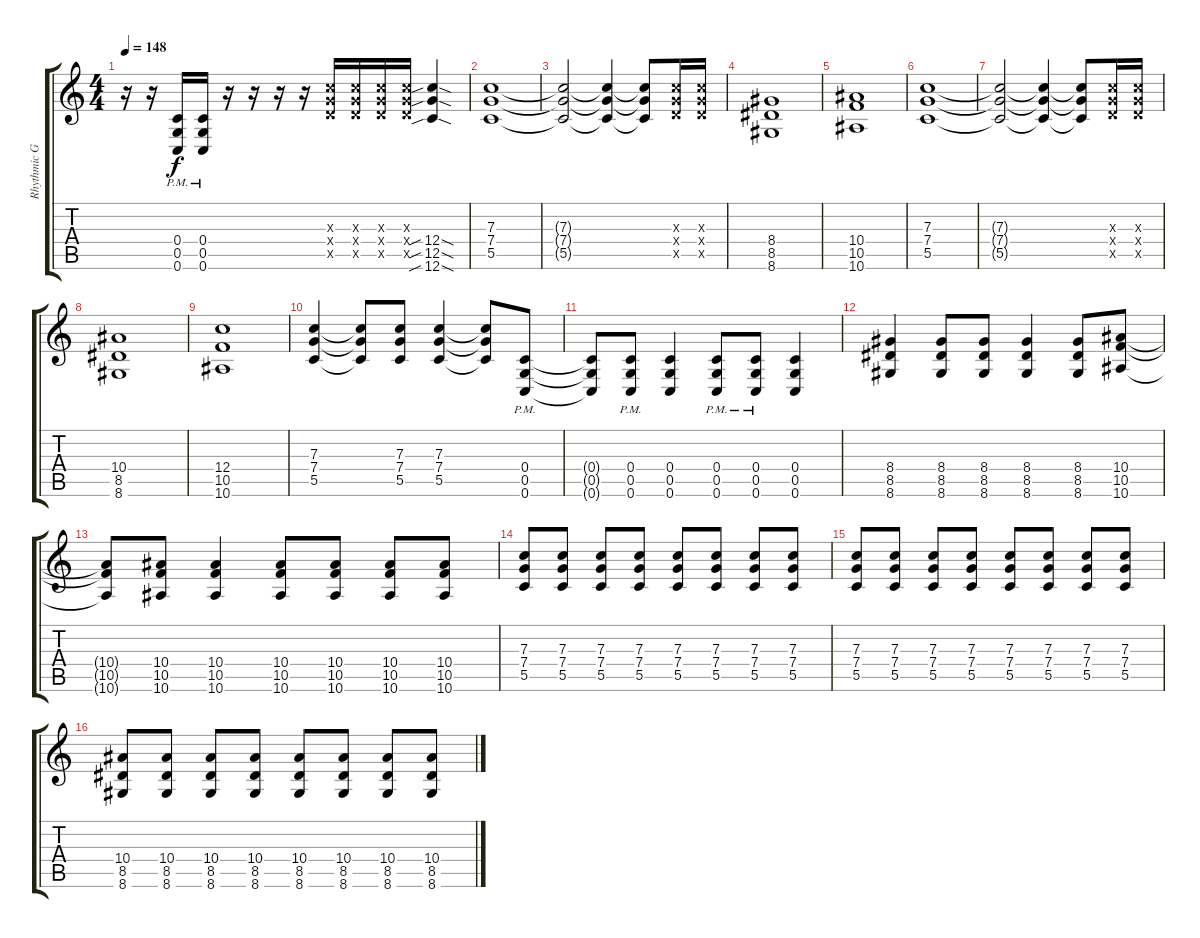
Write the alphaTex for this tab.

\track ("Rhythmic Guitar" "Rhythmic G") {instrument distortionguitar}
\staff {score tabs}
\tuning (D4 A3 F3 C3 G2 C2) {hide}
\ts (4 4)
\tempo 148
\clef g2
\ks c
r.16{dy f} r.16 (0.4{pm} 0.5{pm} 0.6{pm}).16 (0.4{pm} 0.5{pm} 0.6{pm}).16 r.16 r.16 r.16 r.16 (7.3{x} 7.4{x} 7.5{x}).16 (7.3{x} 7.4{x} 7.5{x}).16 (7.3{x} 7.4{x} 7.5{x}).16 (7.3{x} 7.4{x} 7.5{x}).16 (12.4{sib sod} 12.5{sib sod} 12.6{sib sod}).4 |
(7.3 7.4 5.5).1 |
(7.3{t} 7.4{t} 5.5{t}).2 (7.3{t} 7.4{t} 5.5{t}).4 (7.3{t} 7.4{t} 5.5{t}).8 (7.3{x} 7.4{x} 7.5{x}).16 (7.3{x} 7.4{x} 7.5{x}).16 |
(8.4 8.5 8.6).1 |
(10.4 10.5 10.6).1 |
(7.3 7.4 5.5).1 |
(7.3{t} 7.4{t} 5.5{t}).2 (7.3{t} 7.4{t} 5.5{t}).4 (7.3{t} 7.4{t} 5.5{t}).8 (7.3{x} 7.4{x} 7.5{x}).16 (7.3{x} 7.4{x} 7.5{x}).16 |
(10.4 8.5 8.6).1 |
(12.4 10.5 10.6).1 |
(7.3 7.4 5.5).4 (7.3{t} 7.4{t} 5.5{t}).8 (7.3 7.4 5.5).8 (7.3 7.4 5.5).4 (7.3{t} 7.4{t} 5.5{t}).8 (0.4{pm} 0.5{pm} 0.6{pm}).8 |
(0.4{t} 0.5{t} 0.6{t}).8 (0.4{pm} 0.5{pm} 0.6{pm}).8 (0.4 0.5 0.6).4 (0.4{pm} 0.5{pm} 0.6{pm}).8 (0.4{pm} 0.5{pm} 0.6{pm}).8 (0.4 0.5 0.6).4 |
(8.4 8.5 8.6).4 (8.4 8.5 8.6).8 (8.4 8.5 8.6).8 (8.4 8.5 8.6).4 (8.4 8.5 8.6).8 (10.4 10.5 10.6).8 |
(10.4{t} 10.5{t} 10.6{t}).8 (10.4 10.5 10.6).8 (10.4 10.5 10.6).4 (10.4 10.5 10.6).8 (10.4 10.5 10.6).8 (10.4 10.5 10.6).8 (10.4 10.5 10.6).8 |
(7.3 7.4 5.5).8 (7.3 7.4 5.5).8 (7.3 7.4 5.5).8 (7.3 7.4 5.5).8 (7.3 7.4 5.5).8 (7.3 7.4 5.5).8 (7.3 7.4 5.5).8 (7.3 7.4 5.5).8 |
(7.3 7.4 5.5).8 (7.3 7.4 5.5).8 (7.3 7.4 5.5).8 (7.3 7.4 5.5).8 (7.3 7.4 5.5).8 (7.3 7.4 5.5).8 (7.3 7.4 5.5).8 (7.3 7.4 5.5).8 |
(10.4 8.5 8.6).8 (10.4 8.5 8.6).8 (10.4 8.5 8.6).8 (10.4 8.5 8.6).8 (10.4 8.5 8.6).8 (10.4 8.5 8.6).8 (10.4 8.5 8.6).8 (10.4 8.5 8.6).8
